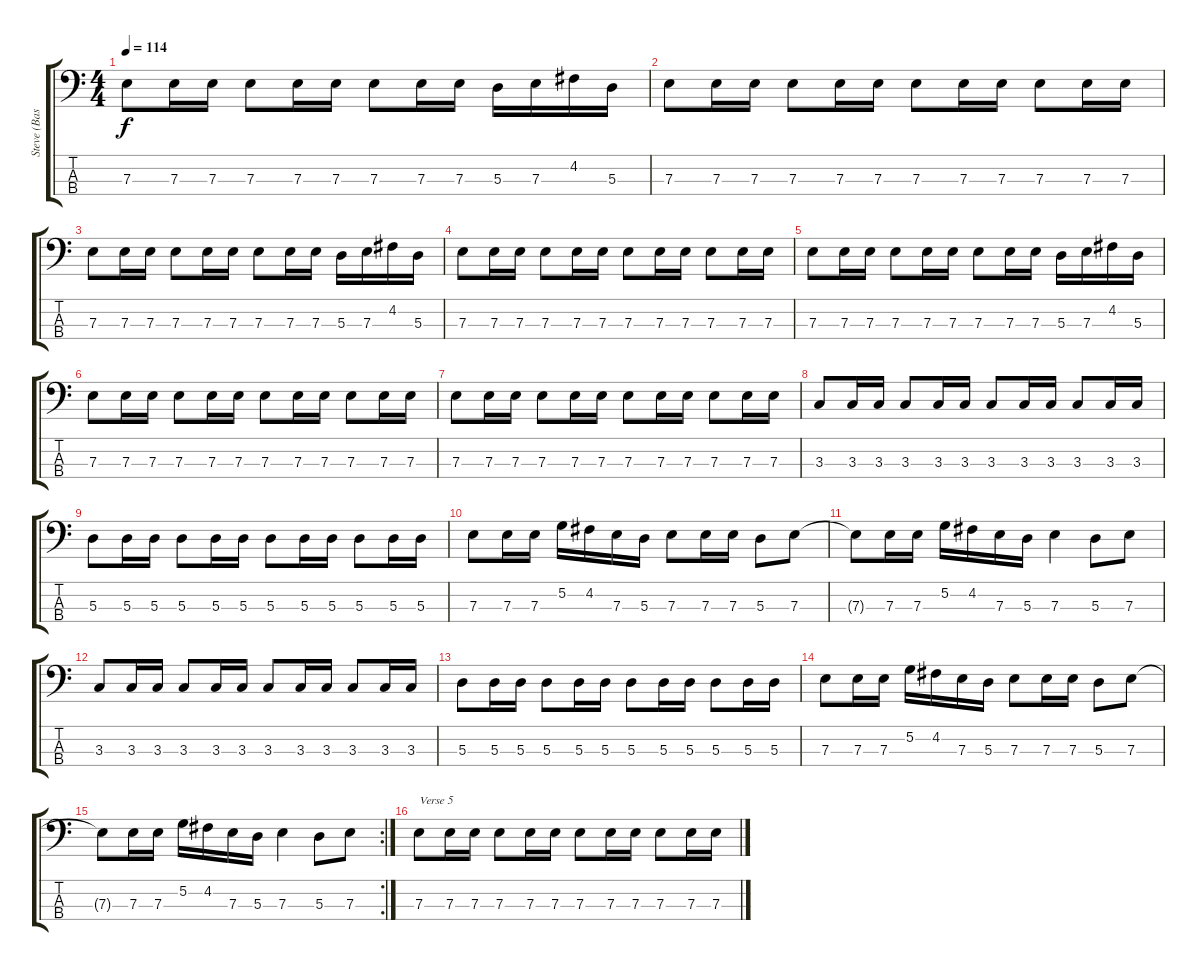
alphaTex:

\track ("Steve (Bass)" "Steve (Bas") {instrument electricbassfinger}
\staff {score tabs}
\tuning (G2 D2 A1 E1) {hide}
\ts (4 4)
\tempo 114
\clef f4
\ks c
7.3.8{dy f} 7.3.16 7.3.16 7.3.8 7.3.16 7.3.16 7.3.8 7.3.16 7.3.16 5.3.16 7.3.16 4.2.16 5.3.16 |
7.3.8 7.3.16 7.3.16 7.3.8 7.3.16 7.3.16 7.3.8 7.3.16 7.3.16 7.3.8 7.3.16 7.3.16 |
7.3.8 7.3.16 7.3.16 7.3.8 7.3.16 7.3.16 7.3.8 7.3.16 7.3.16 5.3.16 7.3.16 4.2.16 5.3.16 |
7.3.8 7.3.16 7.3.16 7.3.8 7.3.16 7.3.16 7.3.8 7.3.16 7.3.16 7.3.8 7.3.16 7.3.16 |
7.3.8 7.3.16 7.3.16 7.3.8 7.3.16 7.3.16 7.3.8 7.3.16 7.3.16 5.3.16 7.3.16 4.2.16 5.3.16 |
7.3.8 7.3.16 7.3.16 7.3.8 7.3.16 7.3.16 7.3.8 7.3.16 7.3.16 7.3.8 7.3.16 7.3.16 |
7.3.8 7.3.16 7.3.16 7.3.8 7.3.16 7.3.16 7.3.8 7.3.16 7.3.16 7.3.8 7.3.16 7.3.16 |
3.3.8 3.3.16 3.3.16 3.3.8 3.3.16 3.3.16 3.3.8 3.3.16 3.3.16 3.3.8 3.3.16 3.3.16 |
5.3.8 5.3.16 5.3.16 5.3.8 5.3.16 5.3.16 5.3.8 5.3.16 5.3.16 5.3.8 5.3.16 5.3.16 |
7.3.8 7.3.16 7.3.16 5.2.16 4.2.16 7.3.16 5.3.16 7.3.8 7.3.16 7.3.16 5.3.8 7.3.8 |
7.3{t}.8 7.3.16 7.3.16 5.2.16 4.2.16 7.3.16 5.3.16 7.3.4 5.3.8 7.3.8 |
3.3.8 3.3.16 3.3.16 3.3.8 3.3.16 3.3.16 3.3.8 3.3.16 3.3.16 3.3.8 3.3.16 3.3.16 |
5.3.8 5.3.16 5.3.16 5.3.8 5.3.16 5.3.16 5.3.8 5.3.16 5.3.16 5.3.8 5.3.16 5.3.16 |
7.3.8 7.3.16 7.3.16 5.2.16 4.2.16 7.3.16 5.3.16 7.3.8 7.3.16 7.3.16 5.3.8 7.3.8 |
\rc 2
7.3{t}.8 7.3.16 7.3.16 5.2.16 4.2.16 7.3.16 5.3.16 7.3.4 5.3.8 7.3.8 |
7.3.8{txt "Verse 5"} 7.3.16 7.3.16 7.3.8 7.3.16 7.3.16 7.3.8 7.3.16 7.3.16 7.3.8 7.3.16 7.3.16
